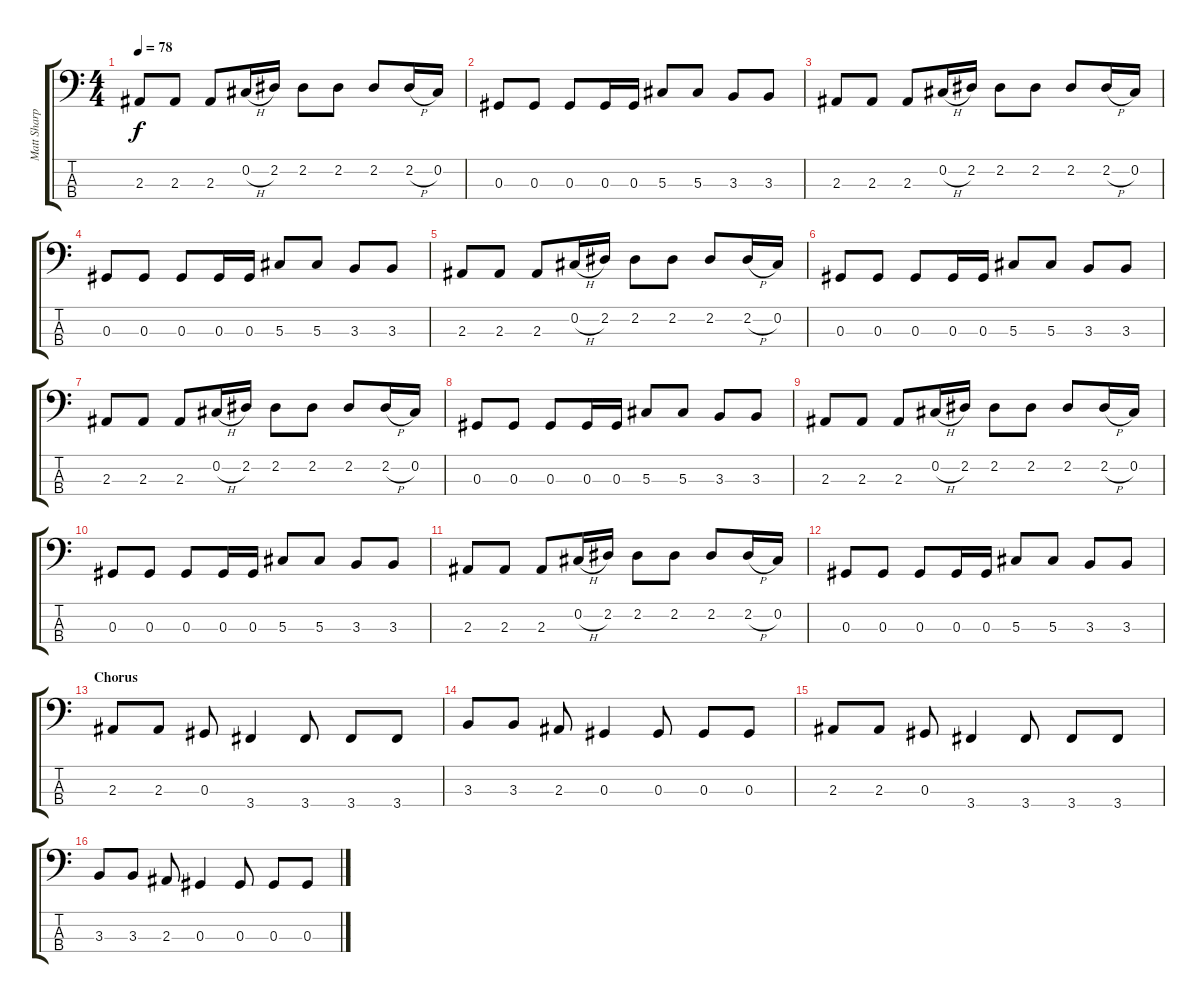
\track ("Matt Sharp" "Matt Sharp") {instrument electricbassfinger}
\staff {score tabs}
\tuning (Gb2 Db2 Ab1 Eb1) {hide}
\ts (4 4)
\tempo 78
\clef f4
\ks c
2.3.8{dy f} 2.3.8 2.3.8 0.2{h}.16 2.2.16 2.2.8 2.2.8 2.2.8 2.2{h}.16 0.2.16 |
0.3.8 0.3.8 0.3.8 0.3.16 0.3.16 5.3.8 5.3.8 3.3.8 3.3.8 |
2.3.8 2.3.8 2.3.8 0.2{h}.16 2.2.16 2.2.8 2.2.8 2.2.8 2.2{h}.16 0.2.16 |
0.3.8 0.3.8 0.3.8 0.3.16 0.3.16 5.3.8 5.3.8 3.3.8 3.3.8 |
2.3.8 2.3.8 2.3.8 0.2{h}.16 2.2.16 2.2.8 2.2.8 2.2.8 2.2{h}.16 0.2.16 |
0.3.8 0.3.8 0.3.8 0.3.16 0.3.16 5.3.8 5.3.8 3.3.8 3.3.8 |
2.3.8 2.3.8 2.3.8 0.2{h}.16 2.2.16 2.2.8 2.2.8 2.2.8 2.2{h}.16 0.2.16 |
0.3.8 0.3.8 0.3.8 0.3.16 0.3.16 5.3.8 5.3.8 3.3.8 3.3.8 |
2.3.8 2.3.8 2.3.8 0.2{h}.16 2.2.16 2.2.8 2.2.8 2.2.8 2.2{h}.16 0.2.16 |
0.3.8 0.3.8 0.3.8 0.3.16 0.3.16 5.3.8 5.3.8 3.3.8 3.3.8 |
2.3.8 2.3.8 2.3.8 0.2{h}.16 2.2.16 2.2.8 2.2.8 2.2.8 2.2{h}.16 0.2.16 |
0.3.8 0.3.8 0.3.8 0.3.16 0.3.16 5.3.8 5.3.8 3.3.8 3.3.8 |
\section ("" "Chorus")
2.3.8 2.3.8 0.3.8 3.4.4 3.4.8 3.4.8 3.4.8 |
3.3.8 3.3.8 2.3.8 0.3.4 0.3.8 0.3.8 0.3.8 |
2.3.8 2.3.8 0.3.8 3.4.4 3.4.8 3.4.8 3.4.8 |
3.3.8 3.3.8 2.3.8 0.3.4 0.3.8 0.3.8 0.3.8
